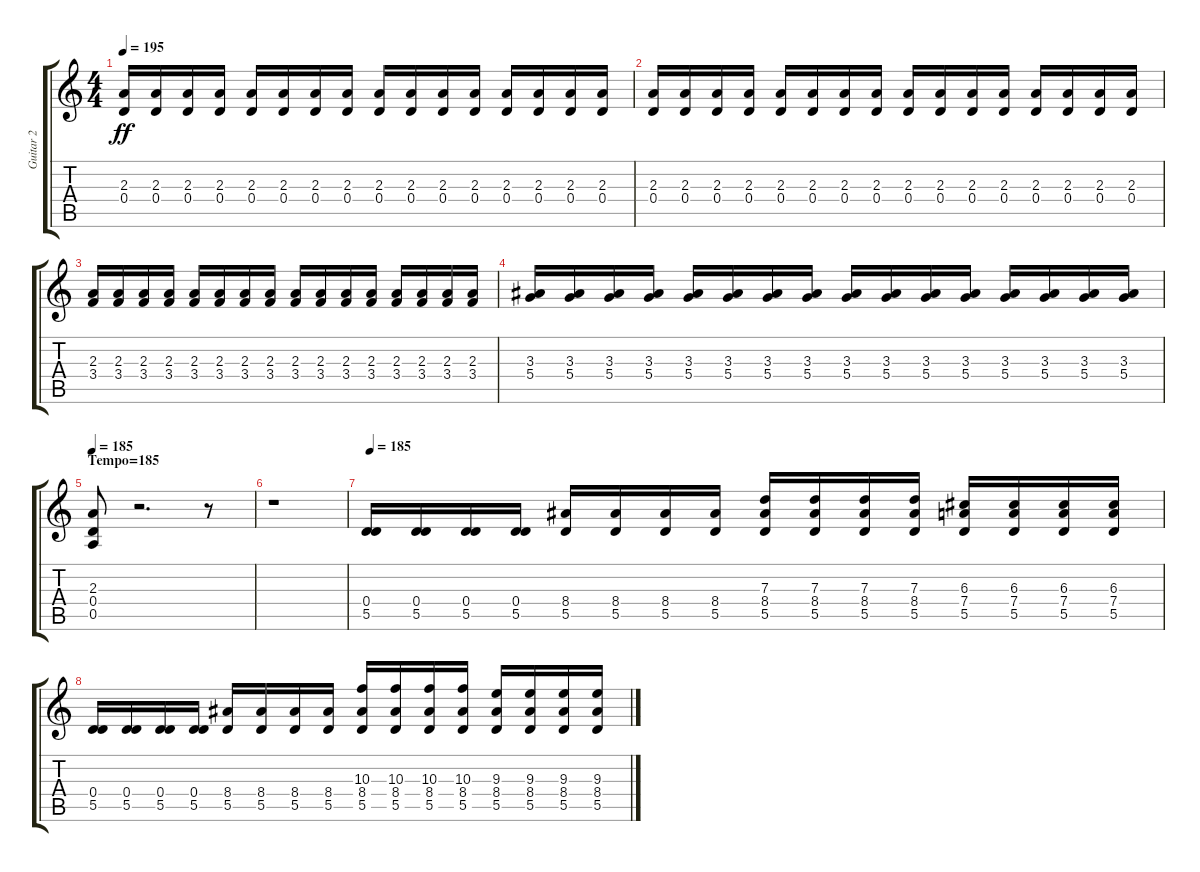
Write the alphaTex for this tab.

\track ("Guitar 2" "Guitar 2") {instrument distortionguitar}
\staff {score tabs}
\tuning (E4 B3 G3 D3 A2 E2) {hide}
\ts (4 4)
\tempo 195
\clef g2
\ks c
(2.3 0.4).16{dy ff} (2.3 0.4).16 (2.3 0.4).16 (2.3 0.4).16 (2.3 0.4).16 (2.3 0.4).16 (2.3 0.4).16 (2.3 0.4).16 (2.3 0.4).16 (2.3 0.4).16 (2.3 0.4).16 (2.3 0.4).16 (2.3 0.4).16 (2.3 0.4).16 (2.3 0.4).16 (2.3 0.4).16 |
(2.3 0.4).16 (2.3 0.4).16 (2.3 0.4).16 (2.3 0.4).16 (2.3 0.4).16 (2.3 0.4).16 (2.3 0.4).16 (2.3 0.4).16 (2.3 0.4).16 (2.3 0.4).16 (2.3 0.4).16 (2.3 0.4).16 (2.3 0.4).16 (2.3 0.4).16 (2.3 0.4).16 (2.3 0.4).16 |
(2.3 3.4).16 (2.3 3.4).16 (2.3 3.4).16 (2.3 3.4).16 (2.3 3.4).16 (2.3 3.4).16 (2.3 3.4).16 (2.3 3.4).16 (2.3 3.4).16 (2.3 3.4).16 (2.3 3.4).16 (2.3 3.4).16 (2.3 3.4).16 (2.3 3.4).16 (2.3 3.4).16 (2.3 3.4).16 |
(3.3 5.4).16 (3.3 5.4).16 (3.3 5.4).16 (3.3 5.4).16 (3.3 5.4).16 (3.3 5.4).16 (3.3 5.4).16 (3.3 5.4).16 (3.3 5.4).16 (3.3 5.4).16 (3.3 5.4).16 (3.3 5.4).16 (3.3 5.4).16 (3.3 5.4).16 (3.3 5.4).16 (3.3 5.4).16 |
\section ("" "Tempo=185")
\tempo 185
(2.3 0.4 0.5).8 r.2{d} r.8 |
r.1 |
\tempo 185
(0.4 5.5).16 (0.4 5.5).16 (0.4 5.5).16 (0.4 5.5).16 (8.4 5.5).16 (8.4 5.5).16 (8.4 5.5).16 (8.4 5.5).16 (7.3 8.4 5.5).16 (7.3 8.4 5.5).16 (7.3 8.4 5.5).16 (7.3 8.4 5.5).16 (6.3 7.4 5.5).16 (6.3 7.4 5.5).16 (6.3 7.4 5.5).16 (6.3 7.4 5.5).16 |
(0.4 5.5).16 (0.4 5.5).16 (0.4 5.5).16 (0.4 5.5).16 (8.4 5.5).16 (8.4 5.5).16 (8.4 5.5).16 (8.4 5.5).16 (10.3 8.4 5.5).16 (10.3 8.4 5.5).16 (10.3 8.4 5.5).16 (10.3 8.4 5.5).16 (9.3 8.4 5.5).16 (9.3 8.4 5.5).16 (9.3 8.4 5.5).16 (9.3 8.4 5.5).16
